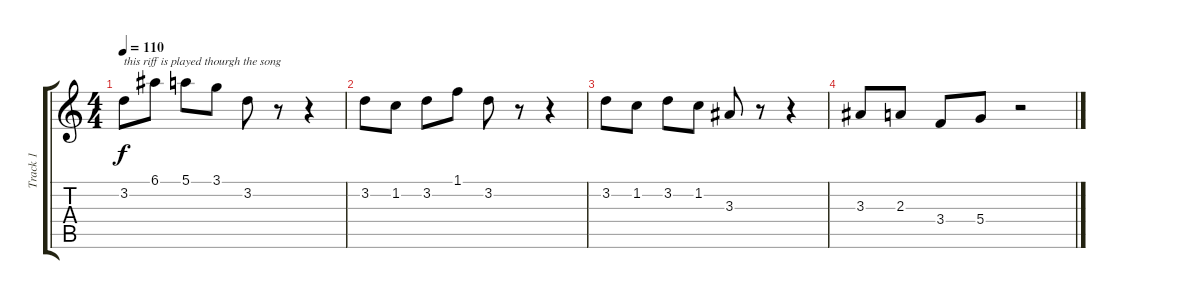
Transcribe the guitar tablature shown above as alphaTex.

\track ("Track 1" "Track 1") {instrument electricbassfinger}
\staff {score tabs}
\tuning (E4 B3 G3 D3 A2 E2) {hide}
\ts (4 4)
\tempo 110
\clef g2
\ks c
3.2.8{txt "this riff is played thourgh the song" dy f instrument electricbassfinger} 6.1.8 5.1.8 3.1.8 3.2.8 r.8 r.4 |
3.2.8 1.2.8 3.2.8 1.1.8 3.2.8 r.8 r.4 |
3.2.8 1.2.8 3.2.8 1.2.8 3.3.8 r.8 r.4 |
3.3.8 2.3.8 3.4.8 5.4.8 r.2
